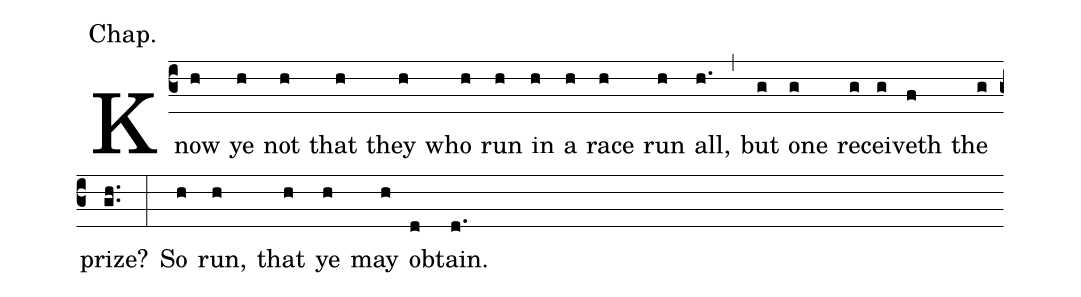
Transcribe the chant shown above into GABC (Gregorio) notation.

annotation: Chap.;
%%
(c3) Know(h) ye(h) not(h) that(h) they(h) who(h) run(h) in(h) a(h) race(h) run(h) all,(h.) (,) but(g) one(g) re(g)ceiv(g)eth(f) the(g) prize?(gh..) (:) So(h) run,(h) that(h) ye(h) may(h) ob(d)tain.(d.)
